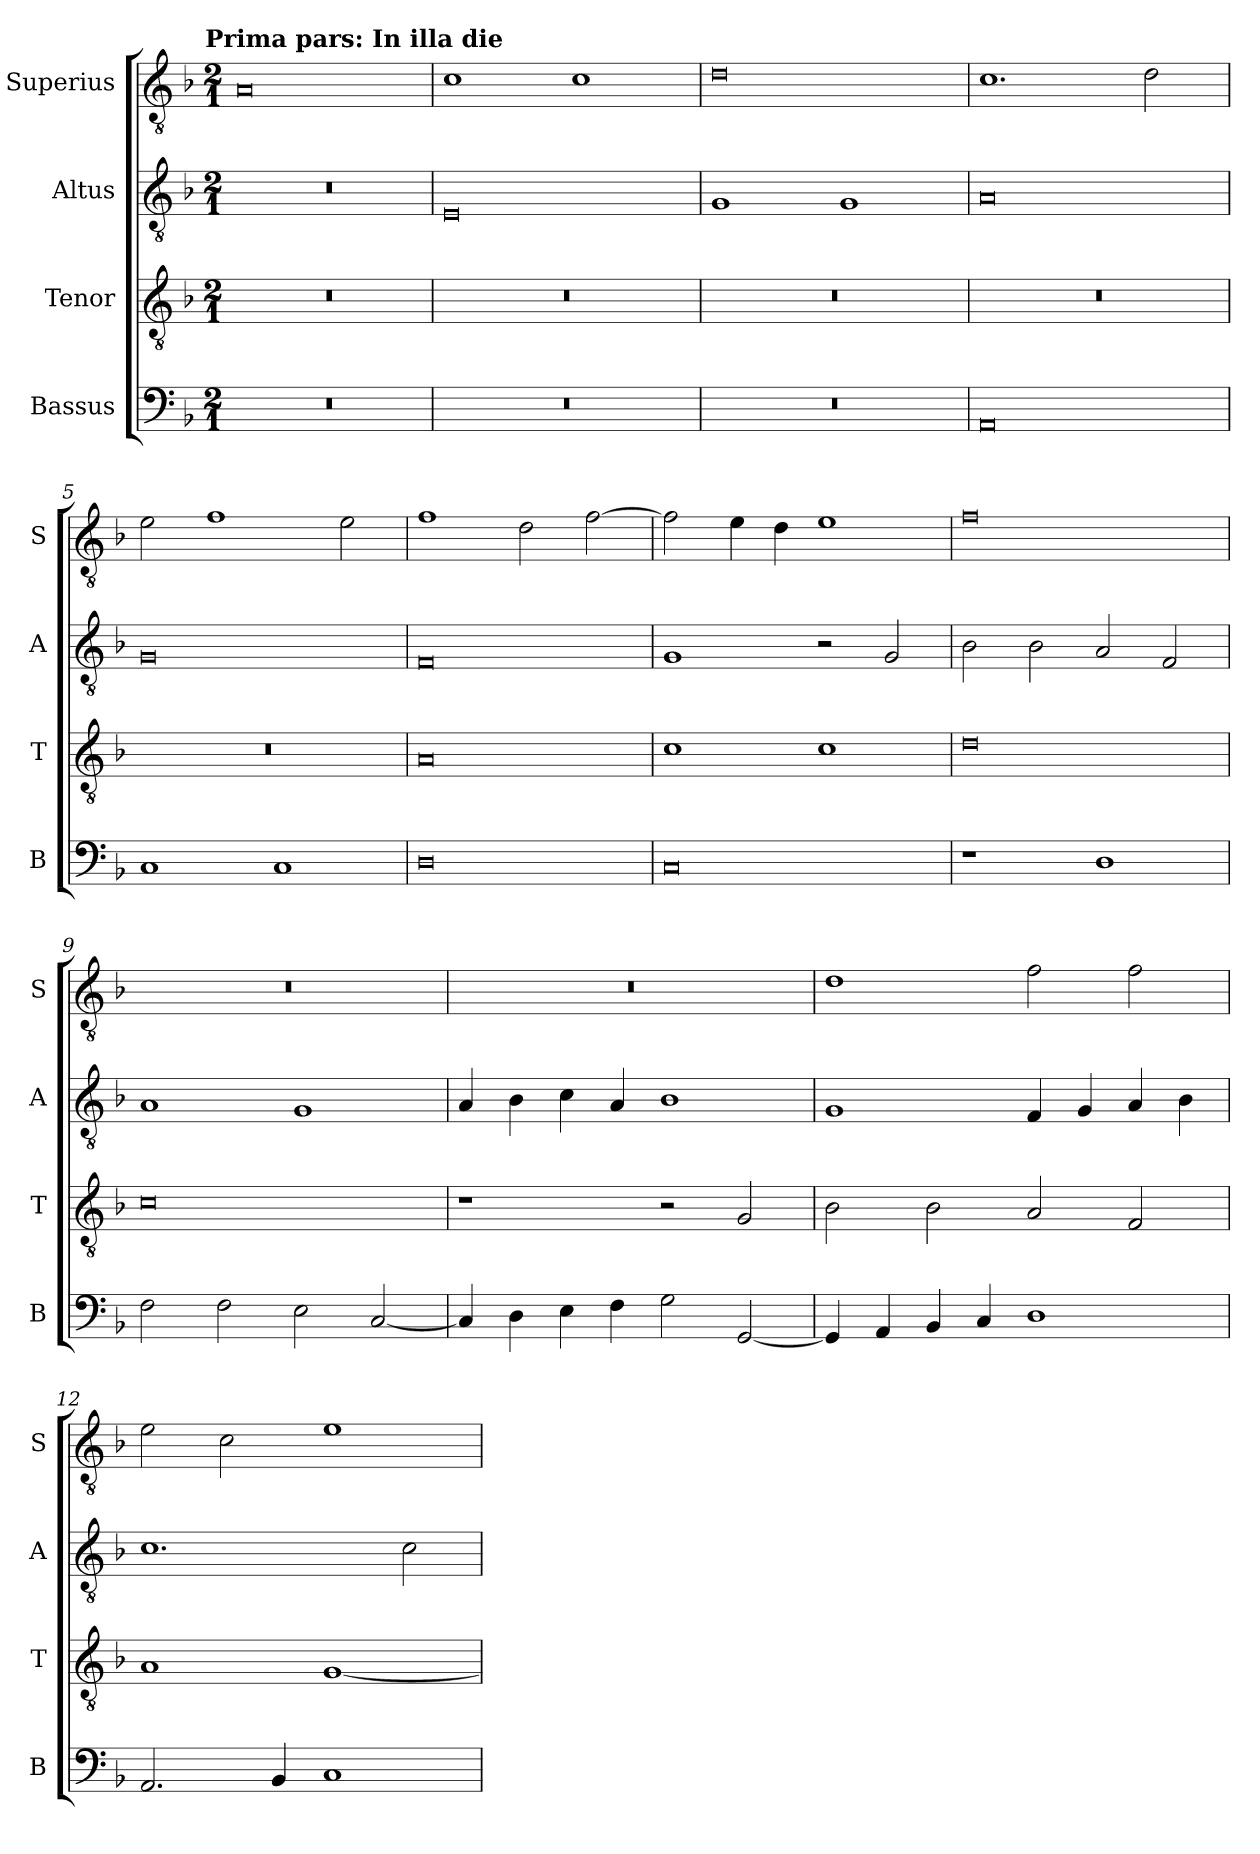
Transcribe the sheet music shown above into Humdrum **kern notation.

**kern	**kern	**kern	**kern
*part4	*part3	*part2	*part1
*staff4	*staff3	*staff2	*staff1
*I"Bassus	*I"Tenor	*I"Altus	*I"Superius
*I'B	*I'T	*I'A	*I'S
*clefF4	*clefGv2	*clefGv2	*clefGv2
*k[b-]	*k[b-]	*k[b-]	*k[b-]
!!LO:TX:omd:t=Prima pars&colon; In illa die
*M2/1	*M2/1	*M2/1	*M2/1
=1	=1	=1	=1
0r	0r	0r	0A
=2	=2	=2	=2
0r	0r	0E	1c
.	.	.	1c
=3	=3	=3	=3
0r	0r	1G	0d
.	.	1G	.
=4	=4	=4	=4
0AA	0r	0A	1.c
.	.	.	2d
=5	=5	=5	=5
1C	0r	0G	2e
.	.	.	1f
1C	.	.	.
.	.	.	2e
=6	=6	=6	=6
0D	0A	0F	1f
.	.	.	2d
.	.	.	[2f
=7	=7	=7	=7
0C	1c	1G	2f]
.	.	.	4e
.	.	.	4d
.	1c	2r	1e
.	.	2G	.
=8	=8	=8	=8
1r	0d	2B-	0f
.	.	2B-	.
1D	.	2A	.
.	.	2F	.
=9	=9	=9	=9
2F	0c	1A	0r
2F	.	.	.
2E	.	1G	.
[2C	.	.	.
=10	=10	=10	=10
4C]	1r	4A	0r
4D	.	4B-	.
4E	.	4c	.
4F	.	4A	.
2G	2r	1B-	.
[2GG	2G	.	.
=11	=11	=11	=11
4GG]	2B-	1G	1d
4AA	.	.	.
4BB-	2B-	.	.
4C	.	.	.
1D	2A	4F	2f
.	.	4G	.
.	2F	4A	2f
.	.	4B-	.
=12	=12	=12	=12
2.AA	1A	1.c	2e
.	.	.	2c
4BB-	.	.	.
1C	[1G	.	1e
.	.	2c	.
=	=	=	=
*-	*-	*-	*-
